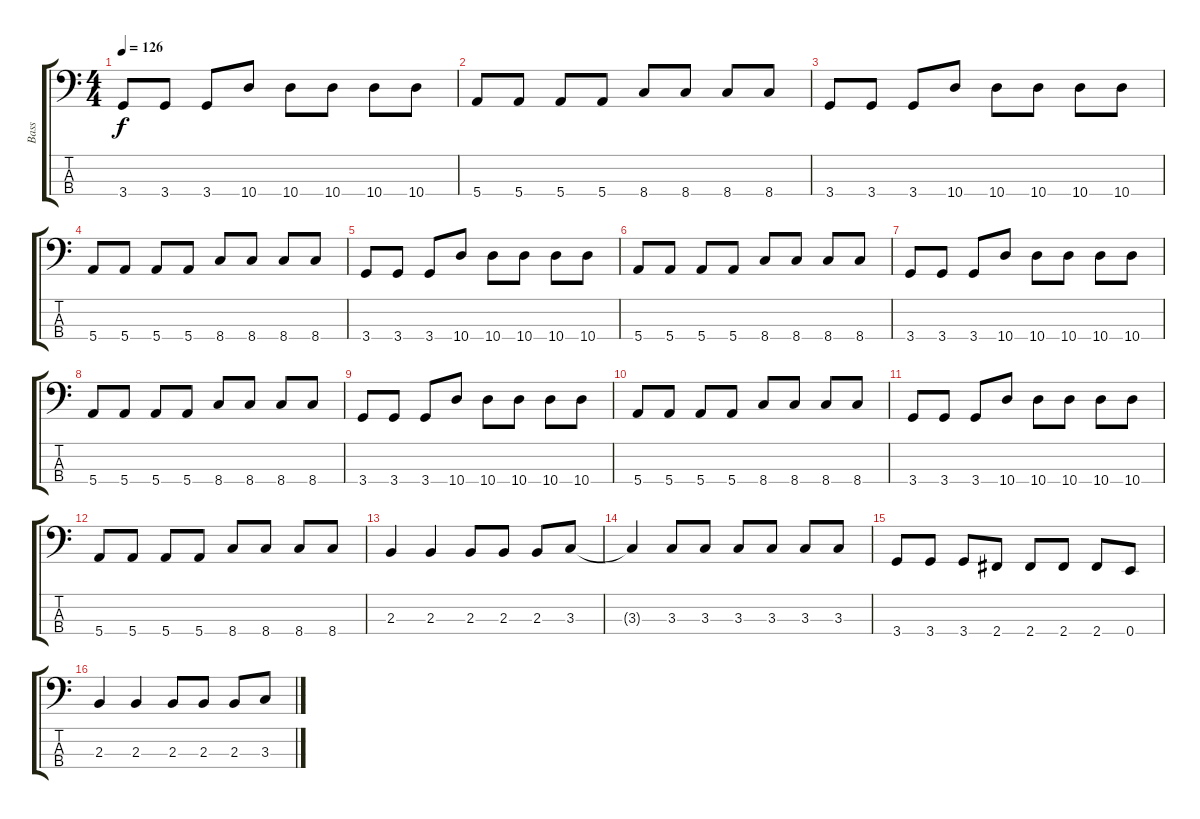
\track ("Bass" "Bass") {instrument electricbassfinger}
\staff {score tabs}
\tuning (G2 D2 A1 E1) {hide}
\ts (4 4)
\tempo 126
\clef f4
\ks c
3.4.8{dy f} 3.4.8 3.4.8 10.4.8 10.4.8 10.4.8 10.4.8 10.4.8 |
5.4.8 5.4.8 5.4.8 5.4.8 8.4.8 8.4.8 8.4.8 8.4.8 |
3.4.8 3.4.8 3.4.8 10.4.8 10.4.8 10.4.8 10.4.8 10.4.8 |
5.4.8 5.4.8 5.4.8 5.4.8 8.4.8 8.4.8 8.4.8 8.4.8 |
3.4.8 3.4.8 3.4.8 10.4.8 10.4.8 10.4.8 10.4.8 10.4.8 |
5.4.8 5.4.8 5.4.8 5.4.8 8.4.8 8.4.8 8.4.8 8.4.8 |
3.4.8 3.4.8 3.4.8 10.4.8 10.4.8 10.4.8 10.4.8 10.4.8 |
5.4.8 5.4.8 5.4.8 5.4.8 8.4.8 8.4.8 8.4.8 8.4.8 |
3.4.8 3.4.8 3.4.8 10.4.8 10.4.8 10.4.8 10.4.8 10.4.8 |
5.4.8 5.4.8 5.4.8 5.4.8 8.4.8 8.4.8 8.4.8 8.4.8 |
3.4.8 3.4.8 3.4.8 10.4.8 10.4.8 10.4.8 10.4.8 10.4.8 |
5.4.8 5.4.8 5.4.8 5.4.8 8.4.8 8.4.8 8.4.8 8.4.8 |
2.3.4 2.3.4 2.3.8 2.3.8 2.3.8 3.3.8 |
3.3{t}.4 3.3.8 3.3.8 3.3.8 3.3.8 3.3.8 3.3.8 |
3.4.8 3.4.8 3.4.8 2.4.8 2.4.8 2.4.8 2.4.8 0.4.8 |
2.3.4 2.3.4 2.3.8 2.3.8 2.3.8 3.3.8
